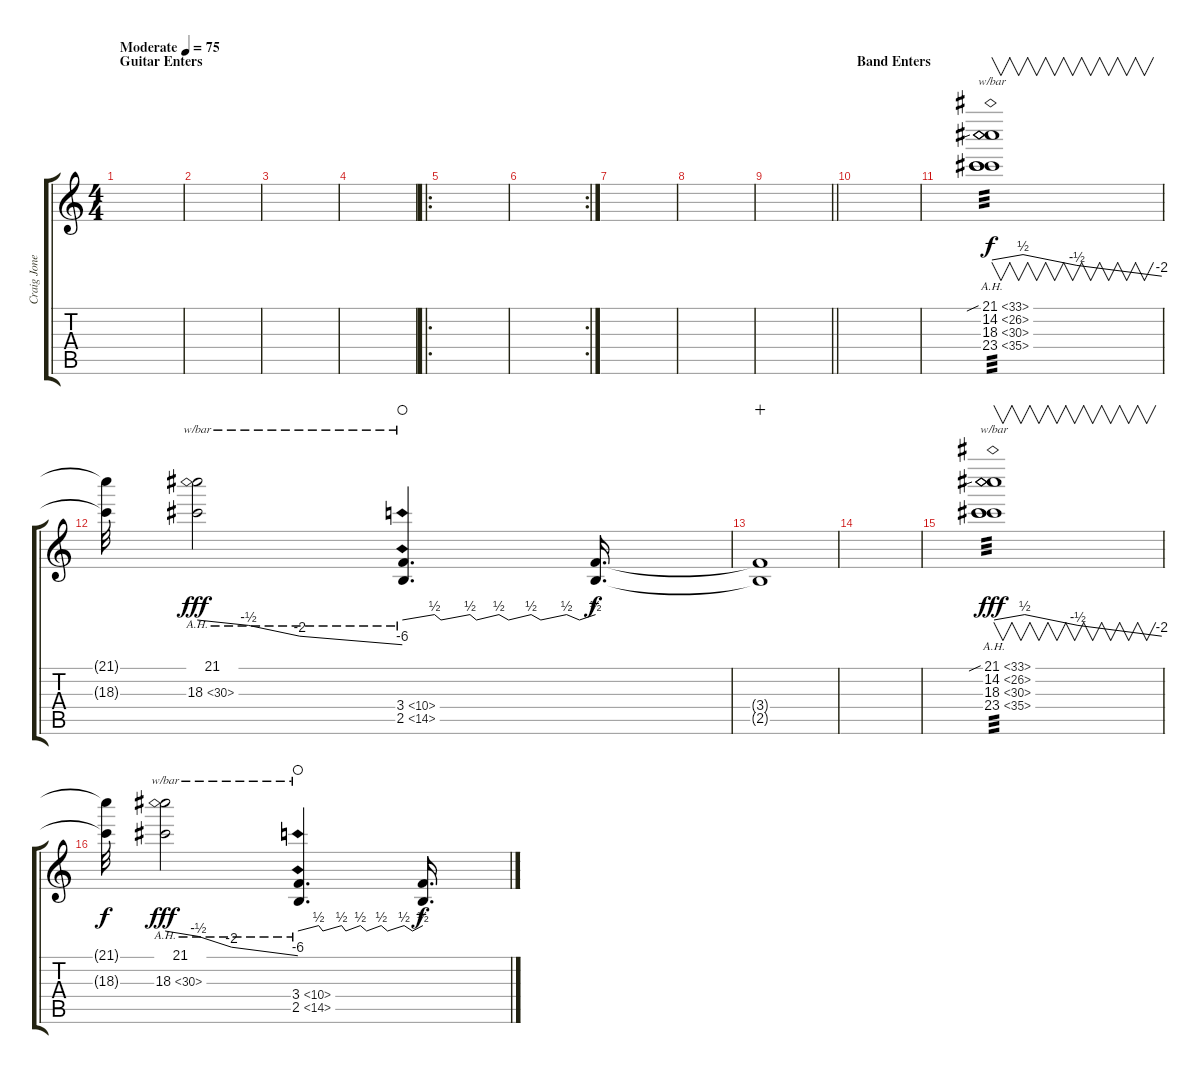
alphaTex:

\track ("Craig Jones" "Craig Jone") {instrument overdrivenguitar}
\staff {score tabs}
\tuning (E4 B3 G3 D3 A2 E2) {hide}
\ts (4 4)
\section ("" "Guitar Enters")
\tempo (75 "Moderate")
\clef g2
\ks c
|
|
|
|
\ro
|
\rc 2
|
|
|
\barLineRight lightlight
|
\section ("" "Band Enters")
|
(21.1{ah 12 sib} 14.2{ah 12} 18.3{ah 12} 23.4{ah 12}).1{v tbe (custom default 0 0 11 2 30 -2 60 -8) tp 3} |
(21.1{t} 18.3{t}).32{dy f} (21.1 18.3{ah 12}).2{tbe (custom default 0 0 15 -2 30 -8 60 -24) dy fff} (3.4{ah 7} 2.5{ah 12}).4{d tbe (custom default 0 0 10 2 12 0 21 2 23 0 30 2 33 0 40 2 43 0 51 2 55 0 60 2) waho} (3.4{t} 2.5{t}).16{d dy f} |
(3.4{t} 2.5{t}).1{wahc} |
|
(21.1{ah 12 sib} 14.2{ah 12} 18.3{ah 12} 23.4{ah 12}).1{v tbe (custom default 0 0 11 2 30 -2 60 -8) tp 3 dy fff} |
(21.1{t} 18.3{t}).32{dy f} (21.1 18.3{ah 12}).2{tbe (custom default 0 0 15 -2 30 -8 60 -24) dy fff} (3.4{ah 7} 2.5{ah 12}).4{d tbe (custom default 0 0 10 2 12 0 21 2 23 0 30 2 33 0 40 2 43 0 51 2 55 0 60 2) waho} (3.4{t} 2.5{t}).16{d dy f}
